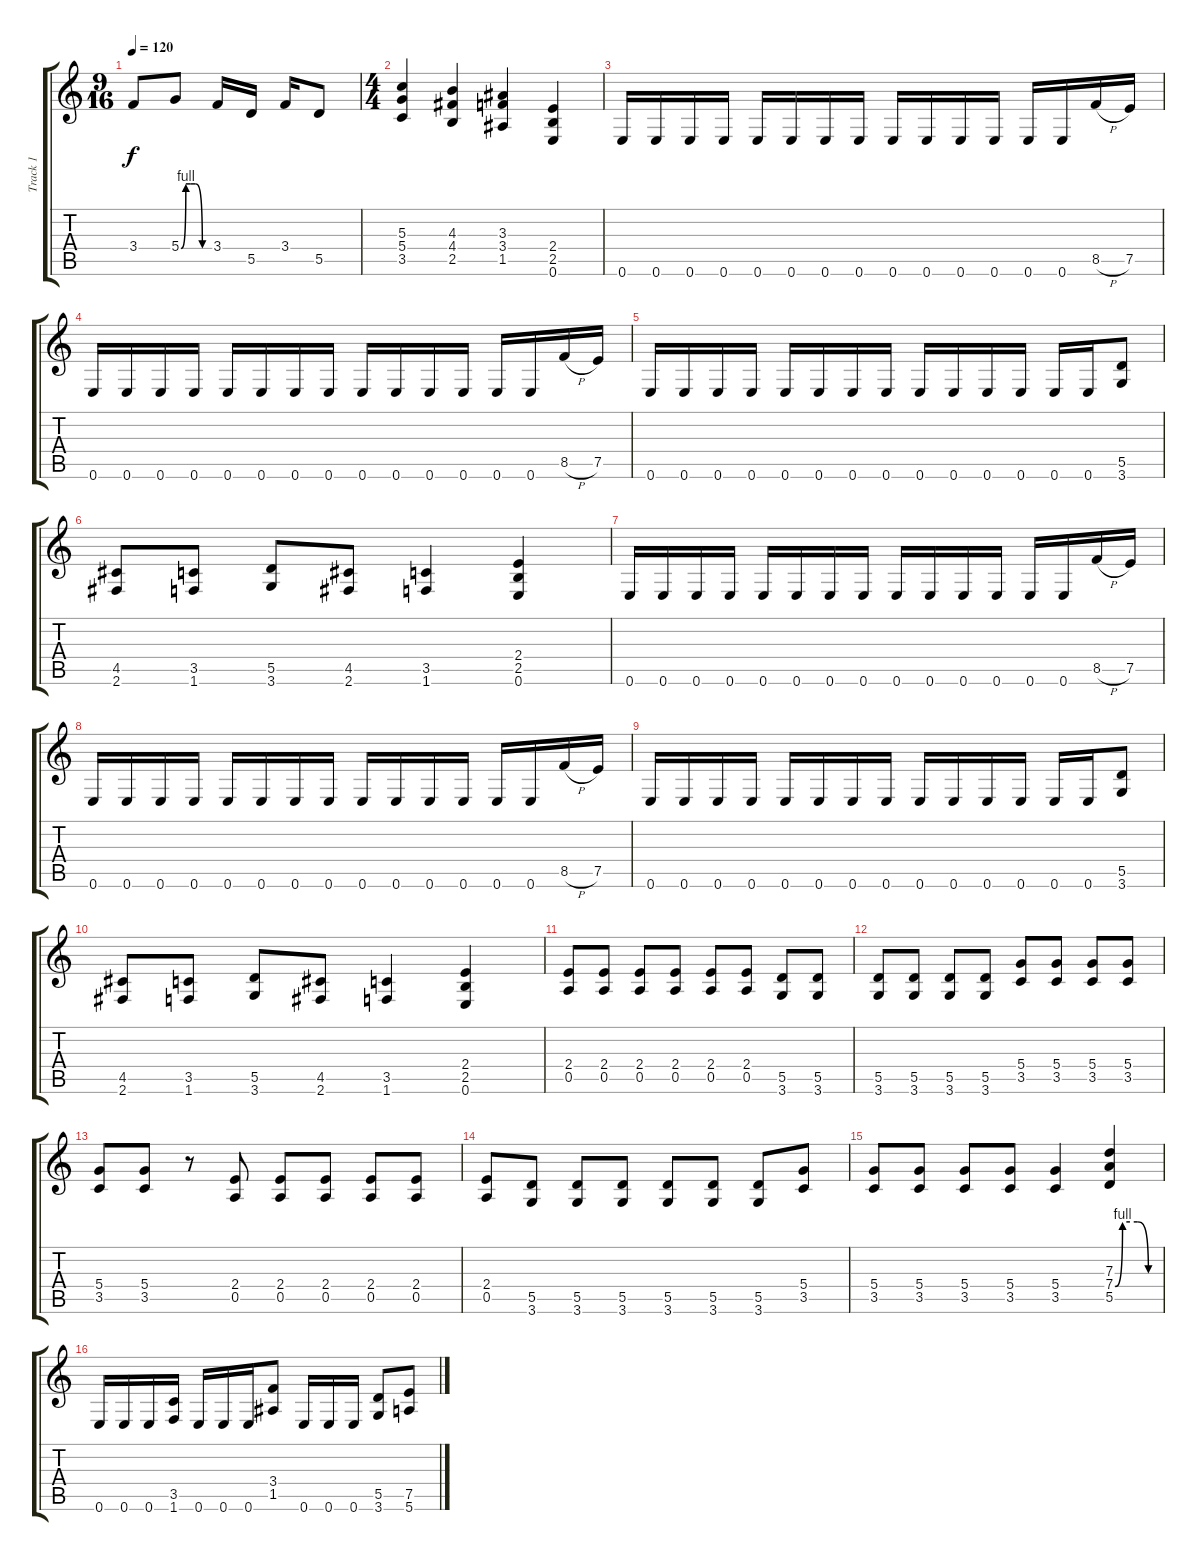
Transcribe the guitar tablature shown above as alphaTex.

\track ("Track 1" "Track 1") {instrument electricguitarclean}
\staff {score tabs}
\tuning (E4 B3 G3 D3 A2 E2) {hide}
\ts (9 16)
\tempo 120
\clef g2
\ks c
3.4.8{dy f} 5.4{be (custom 0 0 10 4 20 4 30 4 45 0 60 0)}.8 3.4.16 5.5.16 3.4.16 5.5.8 |
\ts (4 4)
(5.3 5.4 3.5).4 (4.3 4.4 2.5).4 (3.3 3.4 1.5).4 (2.4 2.5 0.6).4 |
0.6.16 0.6.16 0.6.16 0.6.16 0.6.16 0.6.16 0.6.16 0.6.16 0.6.16 0.6.16 0.6.16 0.6.16 0.6.16 0.6.16 8.5{h}.16 7.5.16 |
0.6.16 0.6.16 0.6.16 0.6.16 0.6.16 0.6.16 0.6.16 0.6.16 0.6.16 0.6.16 0.6.16 0.6.16 0.6.16 0.6.16 8.5{h}.16 7.5.16 |
0.6.16 0.6.16 0.6.16 0.6.16 0.6.16 0.6.16 0.6.16 0.6.16 0.6.16 0.6.16 0.6.16 0.6.16 0.6.16 0.6.16 (5.5 3.6).8 |
(4.5 2.6).8 (3.5 1.6).8 (5.5 3.6).8 (4.5 2.6).8 (3.5 1.6).4 (2.4 2.5 0.6).4 |
0.6.16 0.6.16 0.6.16 0.6.16 0.6.16 0.6.16 0.6.16 0.6.16 0.6.16 0.6.16 0.6.16 0.6.16 0.6.16 0.6.16 8.5{h}.16 7.5.16 |
0.6.16 0.6.16 0.6.16 0.6.16 0.6.16 0.6.16 0.6.16 0.6.16 0.6.16 0.6.16 0.6.16 0.6.16 0.6.16 0.6.16 8.5{h}.16 7.5.16 |
0.6.16 0.6.16 0.6.16 0.6.16 0.6.16 0.6.16 0.6.16 0.6.16 0.6.16 0.6.16 0.6.16 0.6.16 0.6.16 0.6.16 (5.5 3.6).8 |
(4.5 2.6).8 (3.5 1.6).8 (5.5 3.6).8 (4.5 2.6).8 (3.5 1.6).4 (2.4 2.5 0.6).4 |
(2.4 0.5).8 (2.4 0.5).8 (2.4 0.5).8 (2.4 0.5).8 (2.4 0.5).8 (2.4 0.5).8 (5.5 3.6).8 (5.5 3.6).8 |
(5.5 3.6).8 (5.5 3.6).8 (5.5 3.6).8 (5.5 3.6).8 (5.4 3.5).8 (5.4 3.5).8 (5.4 3.5).8 (5.4 3.5).8 |
(5.4 3.5).8 (5.4 3.5).8 r.8 (2.4 0.5).8 (2.4 0.5).8 (2.4 0.5).8 (2.4 0.5).8 (2.4 0.5).8 |
(2.4 0.5).8 (5.5 3.6).8 (5.5 3.6).8 (5.5 3.6).8 (5.5 3.6).8 (5.5 3.6).8 (5.5 3.6).8 (5.4 3.5).8 |
(5.4 3.5).8 (5.4 3.5).8 (5.4 3.5).8 (5.4 3.5).8 (5.4 3.5).4 (7.3 7.4{be (custom 0 0 10 4 20 4 30 4 45 0 60 0)} 5.5).4 |
0.6.16 0.6.16 0.6.16 (3.5 1.6).16 0.6.16 0.6.16 0.6.16 (3.4 1.5).8 0.6.16 0.6.16 0.6.16 (5.5 3.6).8 (7.5 5.6).8
